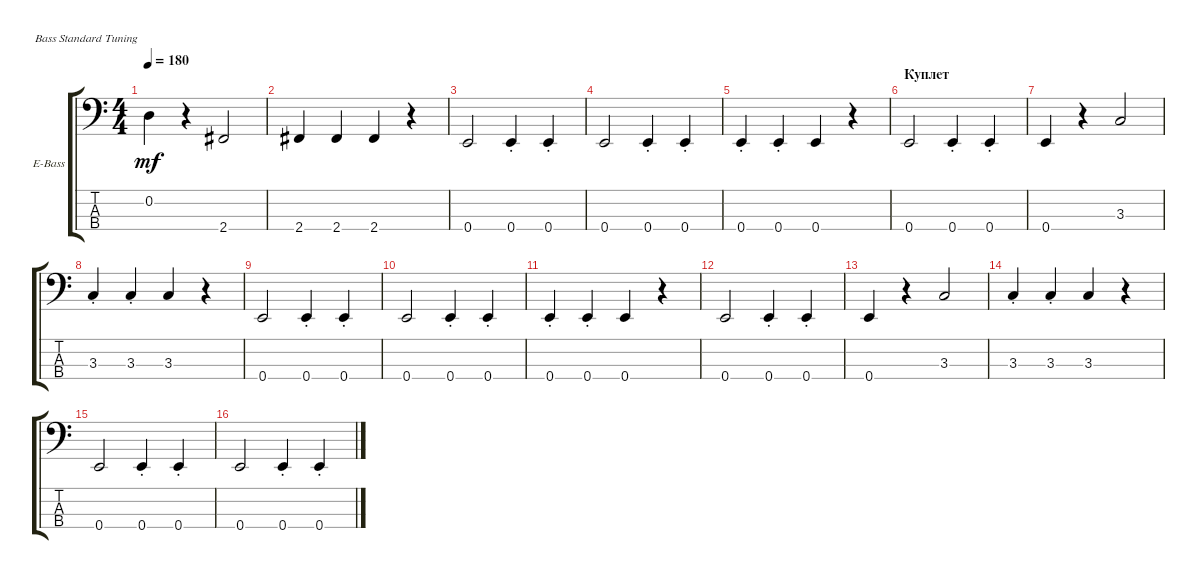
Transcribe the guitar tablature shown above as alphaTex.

\defaultSystemsLayout 4
\bracketExtendMode groupsimilarinstruments
\firstSystemTrackNameOrientation horizontal
\otherSystemsTrackNameOrientation horizontal
\track ("Игорь Тихомиров" "E-Bass") {instrument electricbassfinger}
\staff {score tabs}
\tuning (G2 D2 A1 E1)
\ts (4 4)
\tempo 180
\clef f4
\ks c
0.2.4{dy mf} r.4 2.4.2 |
2.4.4 2.4.4 2.4.4 r.4 |
0.4.2 0.4{st}.4 0.4{st}.4 |
0.4.2 0.4{st}.4 0.4{st}.4 |
0.4{st}.4 0.4{st}.4 0.4.4 r.4 |
\section ("" "Куплет")
0.4.2 0.4{st}.4 0.4{st}.4 |
0.4.4 r.4 3.3.2 |
3.3{st}.4 3.3{st}.4 3.3.4 r.4 |
0.4.2 0.4{st}.4 0.4{st}.4 |
0.4.2 0.4{st}.4 0.4{st}.4 |
0.4{st}.4 0.4{st}.4 0.4.4 r.4 |
0.4.2 0.4{st}.4 0.4{st}.4 |
0.4.4 r.4 3.3.2 |
3.3{st}.4 3.3{st}.4 3.3.4 r.4 |
0.4.2 0.4{st}.4 0.4{st}.4 |
0.4.2 0.4{st}.4 0.4{st}.4
